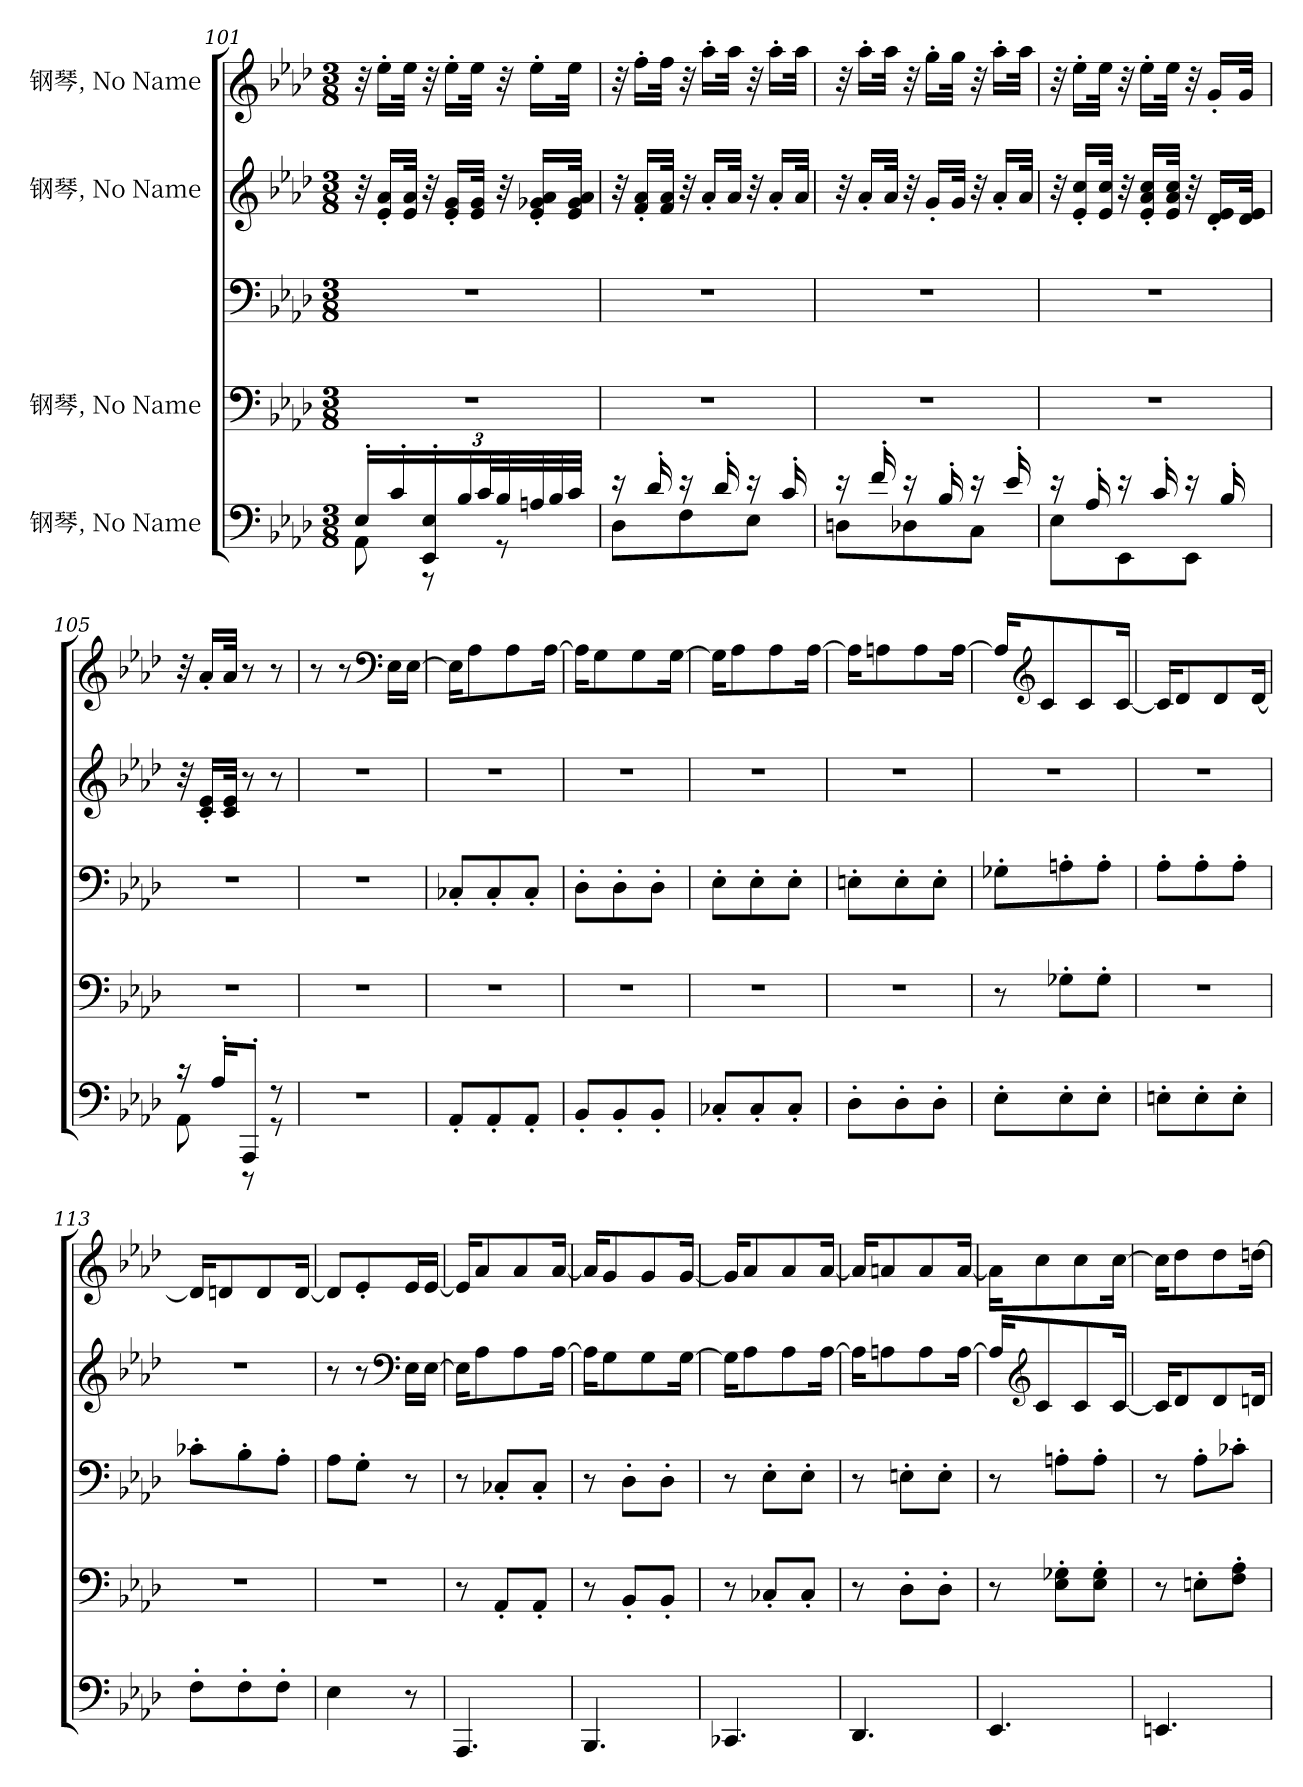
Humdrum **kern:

**kern	**kern	**kern	**kern	**kern
*part4	*part3	*part3	*part2	*part1
*staff5	*staff4	*staff3	*staff2	*staff1
*I"钢琴, No Name	*I"钢琴, No Name	*	*I"钢琴, No Name	*I"钢琴, No Name
!!LO:LB:g=z
*clefF4	*clefF4	*clefF4	*clefG2	*clefG2
*k[b-e-a-d-]	*k[b-e-a-d-]	*k[b-e-a-d-]	*k[b-e-a-d-]	*k[b-e-a-d-]
*M3/8	*M3/8	*M3/8	*M3/8	*M3/8
=101	=101	=101	=101	=101
*^	*	*	*	*
16E-'/LL	8AA-\	4.r	4.r	32r	32r
.	.	.	.	16e-/' 16a-/'LL	16ee-'\LL
16c'/	.	.	.	.	.
.	.	.	.	32e-/ 32a-/JJk	32ee-\JJk
16EE-/' 16E-/'	8r	.	.	32r	32r
.	.	.	.	16e-/' 16g/'LL	16ee-'\LL
*Xbrackettup	*	*	*	*	*
24B-/	.	.	.	.	.
*	*	*	*	*	*MM60
.	.	.	.	32e-/ 32g/JJk	32ee-\JJk
48c/L	.	.	.	.	.
32B-/	8r	.	.	32r	32r
32An/	.	.	.	16e-/' 16g-X/' 16a-/'LL	16ee-'\LL
32B-/	.	.	.	.	.
32c/JJJ	.	.	.	32e-/ 32g-/ 32a-/JJk	32ee-\JJk
=102	=102	=102	=102	=102	=102
16r	8D-\L	4.r	4.r	32r	32r
.	.	.	.	16f/' 16a-/'LL	16ff'\LL
16d-'/	.	.	.	.	.
.	.	.	.	32f/ 32a-/JJk	32ff\JJk
16r	8F\	.	.	32r	32r
.	.	.	.	16a-'/LL	16aa-'\LL
16d-'/	.	.	.	.	.
.	.	.	.	32a-/JJk	32aa-\JJk
16r	8E-\J	.	.	32r	32r
.	.	.	.	16a-'/LL	16aa-'\LL
16c'/	.	.	.	.	.
.	.	.	.	32a-/JJk	32aa-\JJk
=103	=103	=103	=103	=103	=103
16r	8Dn\L	4.r	4.r	32r	32r
.	.	.	.	16a-'/LL	16aa-'\LL
16f'/	.	.	.	.	.
.	.	.	.	32a-/JJk	32aa-\JJk
16r	8D-X\	.	.	32r	32r
.	.	.	.	16g'/LL	16gg'\LL
16B-'/	.	.	.	.	.
.	.	.	.	32g/JJk	32gg\JJk
16r	8C\J	.	.	32r	32r
.	.	.	.	16a-'/LL	16aa-'\LL
16e-'/	.	.	.	.	.
.	.	.	.	32a-/JJk	32aa-\JJk
!!LO:PB:g=z
=104	=104	=104	=104	=104	=104
16r	8E-\L	4.r	4.r	32r	32r
.	.	.	.	16e-/' 16cc/'LL	16ee-'\LL
16A-'/	.	.	.	.	.
.	.	.	.	32e-/ 32cc/JJk	32ee-\JJk
16r	8EE-\	.	.	32r	32r
.	.	.	.	16e-/' 16a-/' 16cc/'LL	16ee-'\LL
16c'/	.	.	.	.	.
.	.	.	.	32e-/ 32a-/ 32cc/JJk	32ee-\JJk
16r	8EE-\J	.	.	32r	32r
.	.	.	.	16d-/' 16e-/'LL	16g'/LL
16B-'/	.	.	.	.	.
.	.	.	.	32d-/ 32e-/JJk	32g/JJk
=105	=105	=105	=105	=105	=105
16r	8AA-\	4.r	4.r	32r	32r
.	.	.	.	16c/' 16e-/'LL	16a-'/LL
16A-'/KL	.	.	.	.	.
*	*	*	*	*	*MM56
.	.	.	.	32c/ 32e-/JJk	32a-/JJk
8AAA-'/J	8r	.	.	8r	8r
8r	8r	.	.	8r	8r
*v	*v	*	*	*	*
=106	=106	=106	=106	=106
4.r	4.r	4.r	4.r	8r
.	.	.	.	8r
*	*	*	*	*clefF4
*	*	*	*	*MM38
.	.	.	.	16E-\LL
.	.	.	.	[16E-\JJ
=107	=107	=107	=107	=107
8AA-'/L	4.r	8C-X'/L	4.r	16E-\KL]
.	.	.	.	8A-\
8AA-'/	.	8C-'/	.	.
.	.	.	.	8A-\
8AA-'/J	.	8C-'/J	.	.
.	.	.	.	[16A-\Jk
=108	=108	=108	=108	=108
8BB-'/L	4.r	8D-'\L	4.r	16A-\KL]
.	.	.	.	8G\
8BB-'/	.	8D-'\	.	.
.	.	.	.	8G\
8BB-'/J	.	8D-'\J	.	.
.	.	.	.	[16G\Jk
=109	=109	=109	=109	=109
8C-X'/L	4.r	8E-'\L	4.r	16G\KL]
.	.	.	.	8A-\
8C-'/	.	8E-'\	.	.
.	.	.	.	8A-\
8C-'/J	.	8E-'\J	.	.
.	.	.	.	[16A-\Jk
!!LO:LB:g=z
=110	=110	=110	=110	=110
8D-'\L	4.r	8En'\L	4.r	16A-\KL]
.	.	.	.	8An\
8D-'\	.	8E'\	.	.
.	.	.	.	8A\
8D-'\J	.	8E'\J	.	.
.	.	.	.	[16A\Jk
=111	=111	=111	=111	=111
8E-'\L	8r	8G-X'\L	4.r	16A/KL]
*	*	*	*	*clefG2
.	.	.	.	8c/
8E-'\	8G-X'\L	8An'\	.	.
.	.	.	.	8c/
8E-'\J	8G-'\J	8A'\J	.	.
.	.	.	.	[16c/Jk
=112	=112	=112	=112	=112
8En'\L	4.r	8A-'\L	4.r	16c/KL]
.	.	.	.	8d-/
8E'\	.	8A-'\	.	.
.	.	.	.	8d-/
8E'\J	.	8A-'\J	.	.
.	.	.	.	[16d-/Jk
=113	=113	=113	=113	=113
8F'\L	4.r	8c-X'\L	4.r	16d-/KL]
.	.	.	.	8dn/
8F'\	.	8B-'\	.	.
.	.	.	.	8d/
8F'\J	.	8A-'\J	.	.
.	.	.	.	[16d/Jk
=114	=114	=114	=114	=114
4E-\	4.r	8A-\L	8r	8d/L]
.	.	8G'\J	8r	8e-'/
*	*	*	*clefF4	*
*	*	*	*	*MM40
8r	.	8r	16E-\LL	16e-/L
.	.	.	[16E-\JJ	[16e-/JJ
=115	=115	=115	=115	=115
4.AAA-/	8r	8r	16E-\KL]	16e-/KL]
.	.	.	8A-\	8a-/
.	8AA-'/L	8C-X'/L	.	.
.	.	.	8A-\	8a-/
.	8AA-'/J	8C-'/J	.	.
.	.	.	[16A-\Jk	[16a-/Jk
=116	=116	=116	=116	=116
4.BBB-/	8r	8r	16A-\KL]	16a-/KL]
.	.	.	8G\	8g/
.	8BB-'/L	8D-'\L	.	.
.	.	.	8G\	8g/
.	8BB-'/J	8D-'\J	.	.
.	.	.	[16G\Jk	[16g/Jk
!!LO:PB:g=z
=117	=117	=117	=117	=117
4.CC-X/	8r	8r	16G\KL]	16g/KL]
.	.	.	8A-\	8a-/
.	8C-X'/L	8E-'\L	.	.
.	.	.	8A-\	8a-/
.	8C-'/J	8E-'\J	.	.
.	.	.	[16A-\Jk	[16a-/Jk
=118	=118	=118	=118	=118
4.DD-/	8r	8r	16A-\KL]	16a-/KL]
.	.	.	8An\	8an/
.	8D-'\L	8En'\L	.	.
.	.	.	8A\	8a/
.	8D-'\J	8E'\J	.	.
.	.	.	[16A\Jk	[16a/Jk
=119	=119	=119	=119	=119
4.EE-/	8r	8r	16A/KL]	16a\KL]
*	*	*	*clefG2	*
.	.	.	8c/	8cc\
.	8E-\' 8G-X\'L	8An'\L	.	.
.	.	.	8c/	8cc\
.	8E-\' 8G-\'J	8A'\J	.	.
.	.	.	[16c/Jk	[16cc\Jk
=120	=120	=120	=120	=120
4.EEn/	8r	8r	16c/KL]	16cc\KL]
.	.	.	8d-/	8dd-\
.	8En'\L	8A-'\L	.	.
.	.	.	8d-/	8dd-\
.	8F\' 8A-\'J	8c-X'\J	.	.
.	.	.	16dn/Jk	[16ddn\Jk
=	=	=	=	=
*-	*-	*-	*-	*-
